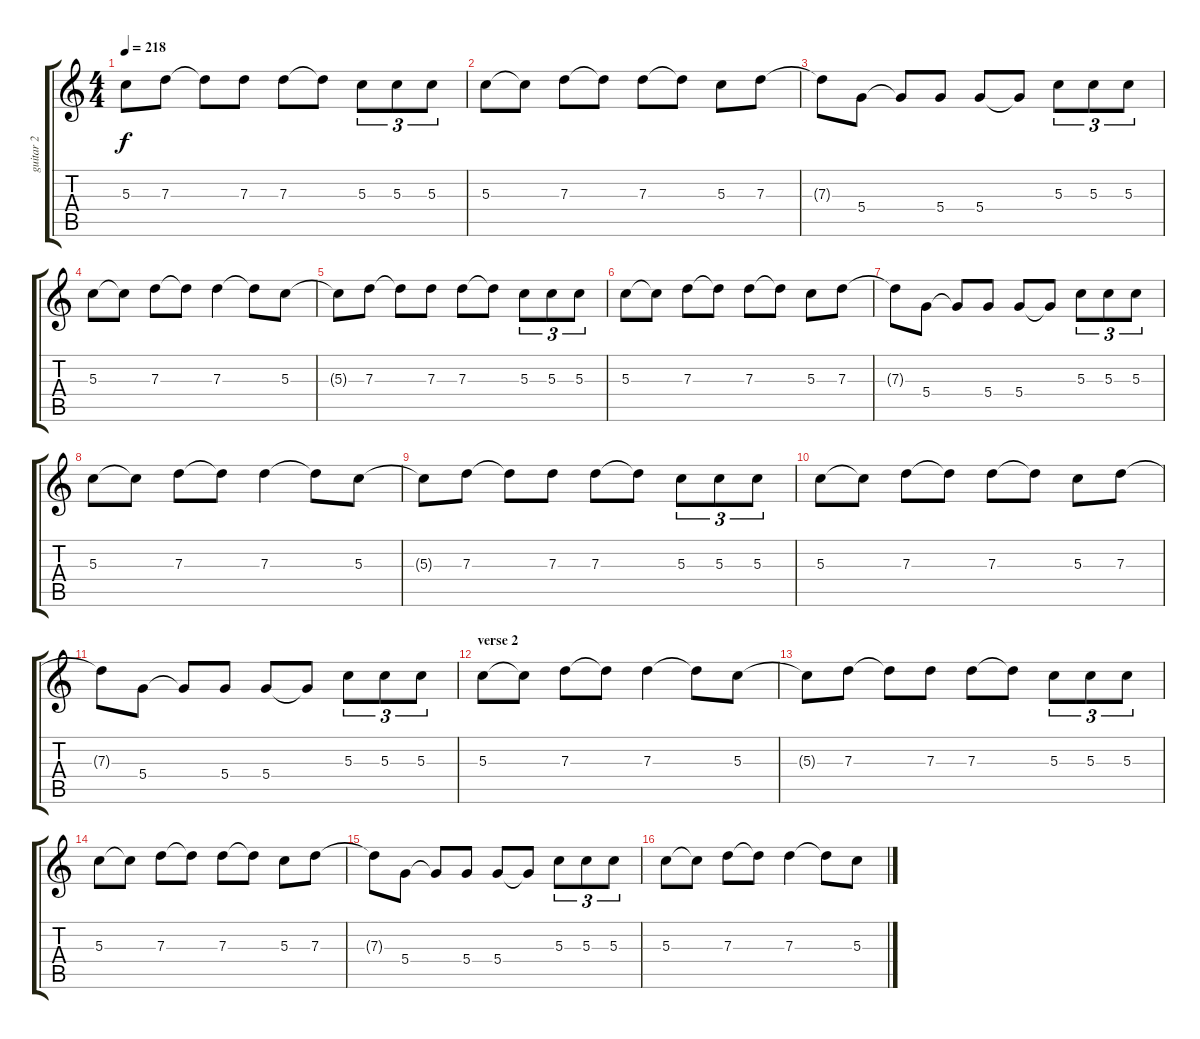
\track ("guitar 2" "guitar 2") {instrument electricguitarmuted}
\staff {score tabs}
\tuning (E4 B3 G3 D3 A2 E2) {hide}
\ts (4 4)
\tempo 218
\clef g2
\ks c
5.3{t}.8{dy f} 7.3.8 7.3{t}.8 7.3.8 7.3.8 7.3{t}.8 5.3.8{tu (3 2)} 5.3.8{tu (3 2)} 5.3.8{tu (3 2)} |
5.3.8 5.3{t}.8 7.3.8 7.3{t}.8 7.3.8 7.3{t}.8 5.3.8 7.3.8 |
7.3{t}.8 5.4.8 5.4{t}.8 5.4.8 5.4.8 5.4{t}.8 5.3.8{tu (3 2)} 5.3.8{tu (3 2)} 5.3.8{tu (3 2)} |
5.3.8 5.3{t}.8 7.3.8 7.3{t}.8 7.3.4 7.3{t}.8 5.3.8 |
5.3{t}.8 7.3.8 7.3{t}.8 7.3.8 7.3.8 7.3{t}.8 5.3.8{tu (3 2)} 5.3.8{tu (3 2)} 5.3.8{tu (3 2)} |
5.3.8 5.3{t}.8 7.3.8 7.3{t}.8 7.3.8 7.3{t}.8 5.3.8 7.3.8 |
7.3{t}.8 5.4.8 5.4{t}.8 5.4.8 5.4.8 5.4{t}.8 5.3.8{tu (3 2)} 5.3.8{tu (3 2)} 5.3.8{tu (3 2)} |
5.3.8 5.3{t}.8 7.3.8 7.3{t}.8 7.3.4 7.3{t}.8 5.3.8 |
5.3{t}.8 7.3.8 7.3{t}.8 7.3.8 7.3.8 7.3{t}.8 5.3.8{tu (3 2)} 5.3.8{tu (3 2)} 5.3.8{tu (3 2)} |
5.3.8 5.3{t}.8 7.3.8 7.3{t}.8 7.3.8 7.3{t}.8 5.3.8 7.3.8 |
7.3{t}.8 5.4.8 5.4{t}.8 5.4.8 5.4.8 5.4{t}.8 5.3.8{tu (3 2)} 5.3.8{tu (3 2)} 5.3.8{tu (3 2)} |
\section ("" "verse 2")
5.3.8 5.3{t}.8 7.3.8 7.3{t}.8 7.3.4 7.3{t}.8 5.3.8 |
5.3{t}.8 7.3.8 7.3{t}.8 7.3.8 7.3.8 7.3{t}.8 5.3.8{tu (3 2)} 5.3.8{tu (3 2)} 5.3.8{tu (3 2)} |
5.3.8 5.3{t}.8 7.3.8 7.3{t}.8 7.3.8 7.3{t}.8 5.3.8 7.3.8 |
7.3{t}.8 5.4.8 5.4{t}.8 5.4.8 5.4.8 5.4{t}.8 5.3.8{tu (3 2)} 5.3.8{tu (3 2)} 5.3.8{tu (3 2)} |
5.3.8 5.3{t}.8 7.3.8 7.3{t}.8 7.3.4 7.3{t}.8 5.3.8
